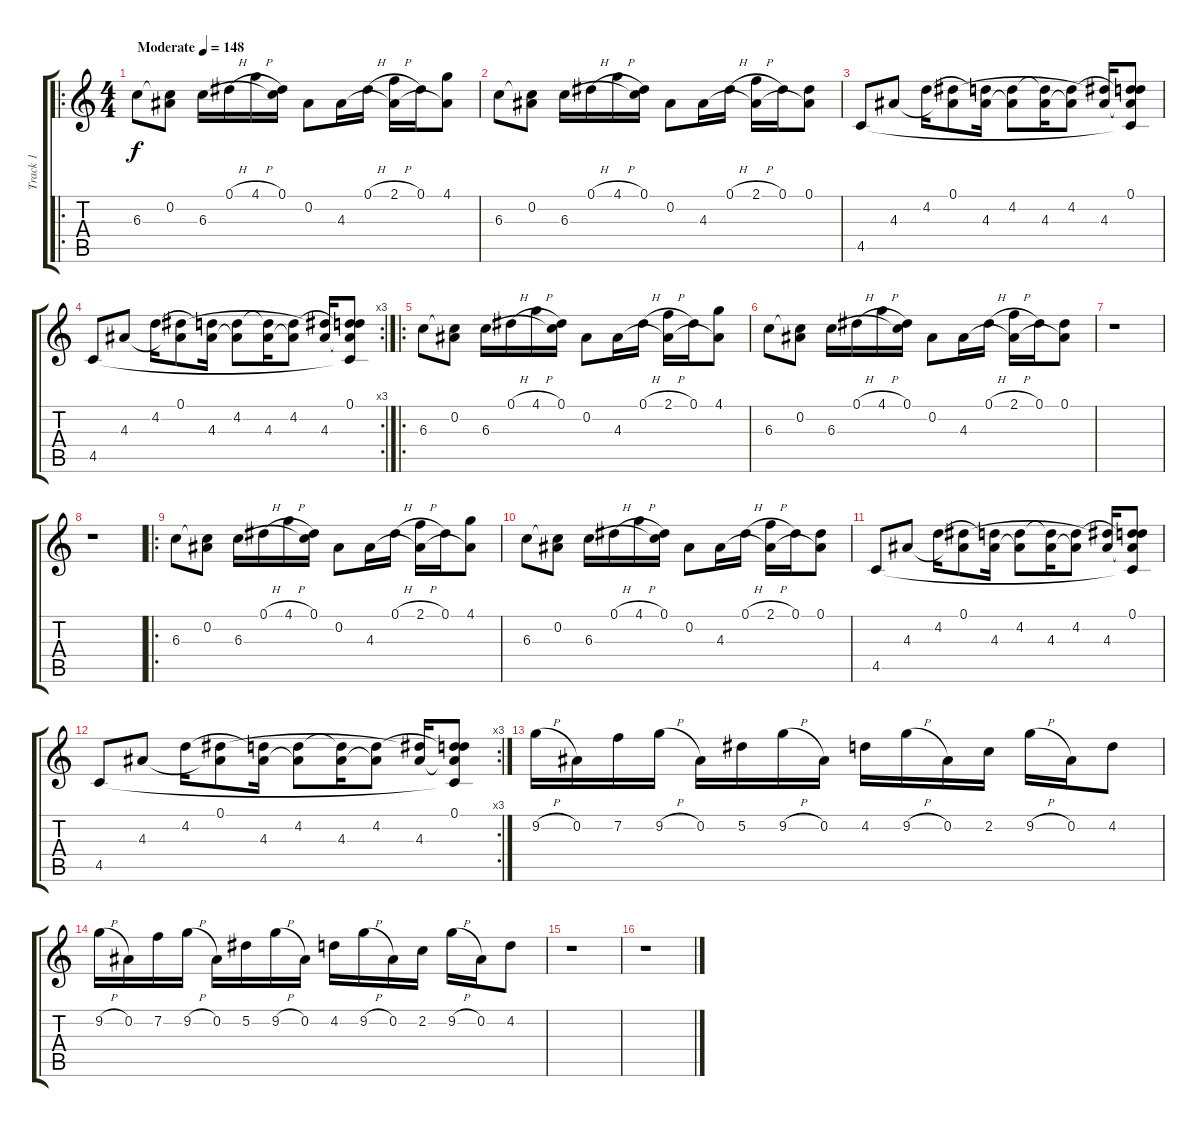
\track ("Track 1" "Track 1") {instrument acousticguitarsteel}
\staff {score tabs}
\tuning (Eb4 Bb3 Gb3 Db3 Ab2 Eb2) {hide}
\ro
\ts (4 4)
\tempo (148 "Moderate")
\clef g2
\ks c
6.3.8{dy f instrument acousticguitarsteel} (0.2 6.3{t}).8 6.3.16 0.1{h}.16 4.1{h}.16 (0.1 6.3{t}).16 0.2.8 4.3.16 0.1{h}.16 (2.1{h} 4.3{t}).16 0.1.16 (4.1 4.3{t}).8 |
6.3.8 (0.2 6.3{t}).8 6.3.16 0.1{h}.16 4.1{h}.16 (0.1 6.3{t}).16 0.2.8 4.3.16 0.1{h}.16 (2.1{h} 4.3{t}).16 0.1.16 (0.1 4.3{t}).8 |
4.5.8 4.3.8 4.2.16 (0.1 4.3{t}).8 (4.2{t} 4.3).16 (4.2 4.3{t}).8 (4.2{t} 4.3).16 (4.2 4.3{t}).8 (0.1{t} 4.3).16 (0.1 4.2{t} 4.3{t} 4.5{t}).8 |
\rc 3
4.5.8 4.3.8 4.2.16 (0.1 4.3{t}).8 (4.2{t} 4.3).16 (4.2 4.3{t}).8 (4.2{t} 4.3).16 (4.2 4.3{t}).8 (0.1{t} 4.3).16 (0.1 4.2{t} 4.3{t} 4.5{t}).8 |
\ro
6.3.8 (0.2 6.3{t}).8 6.3.16 0.1{h}.16 4.1{h}.16 (0.1 6.3{t}).16 0.2.8 4.3.16 0.1{h}.16 (2.1{h} 4.3{t}).16 0.1.16 (4.1 4.3{t}).8 |
6.3.8 (0.2 6.3{t}).8 6.3.16 0.1{h}.16 4.1{h}.16 (0.1 6.3{t}).16 0.2.8 4.3.16 0.1{h}.16 (2.1{h} 4.3{t}).16 0.1.16 (0.1 4.3{t}).8 |
r.1 |
r.1 |
\ro
6.3.8 (0.2 6.3{t}).8 6.3.16 0.1{h}.16 4.1{h}.16 (0.1 6.3{t}).16 0.2.8 4.3.16 0.1{h}.16 (2.1{h} 4.3{t}).16 0.1.16 (4.1 4.3{t}).8 |
6.3.8 (0.2 6.3{t}).8 6.3.16 0.1{h}.16 4.1{h}.16 (0.1 6.3{t}).16 0.2.8 4.3.16 0.1{h}.16 (2.1{h} 4.3{t}).16 0.1.16 (0.1 4.3{t}).8 |
4.5.8 4.3.8 4.2.16 (0.1 4.3{t}).8 (4.2{t} 4.3).16 (4.2 4.3{t}).8 (4.2{t} 4.3).16 (4.2 4.3{t}).8 (0.1{t} 4.3).16 (0.1 4.2{t} 4.3{t} 4.5{t}).8 |
\rc 3
4.5.8 4.3.8 4.2.16 (0.1 4.3{t}).8 (4.2{t} 4.3).16 (4.2 4.3{t}).8 (4.2{t} 4.3).16 (4.2 4.3{t}).8 (0.1{t} 4.3).16 (0.1 4.2{t} 4.3{t} 4.5{t}).8 |
9.2{h}.16 0.2.16 7.2.16 9.2{h}.16 0.2.16 5.2.16 9.2{h}.16 0.2.16 4.2.16 9.2{h}.16 0.2.16 2.2.16 9.2{h}.16 0.2.16 4.2.8 |
9.2{h}.16 0.2.16 7.2.16 9.2{h}.16 0.2.16 5.2.16 9.2{h}.16 0.2.16 4.2.16 9.2{h}.16 0.2.16 2.2.16 9.2{h}.16 0.2.16 4.2.8 |
r.1 |
r.1
